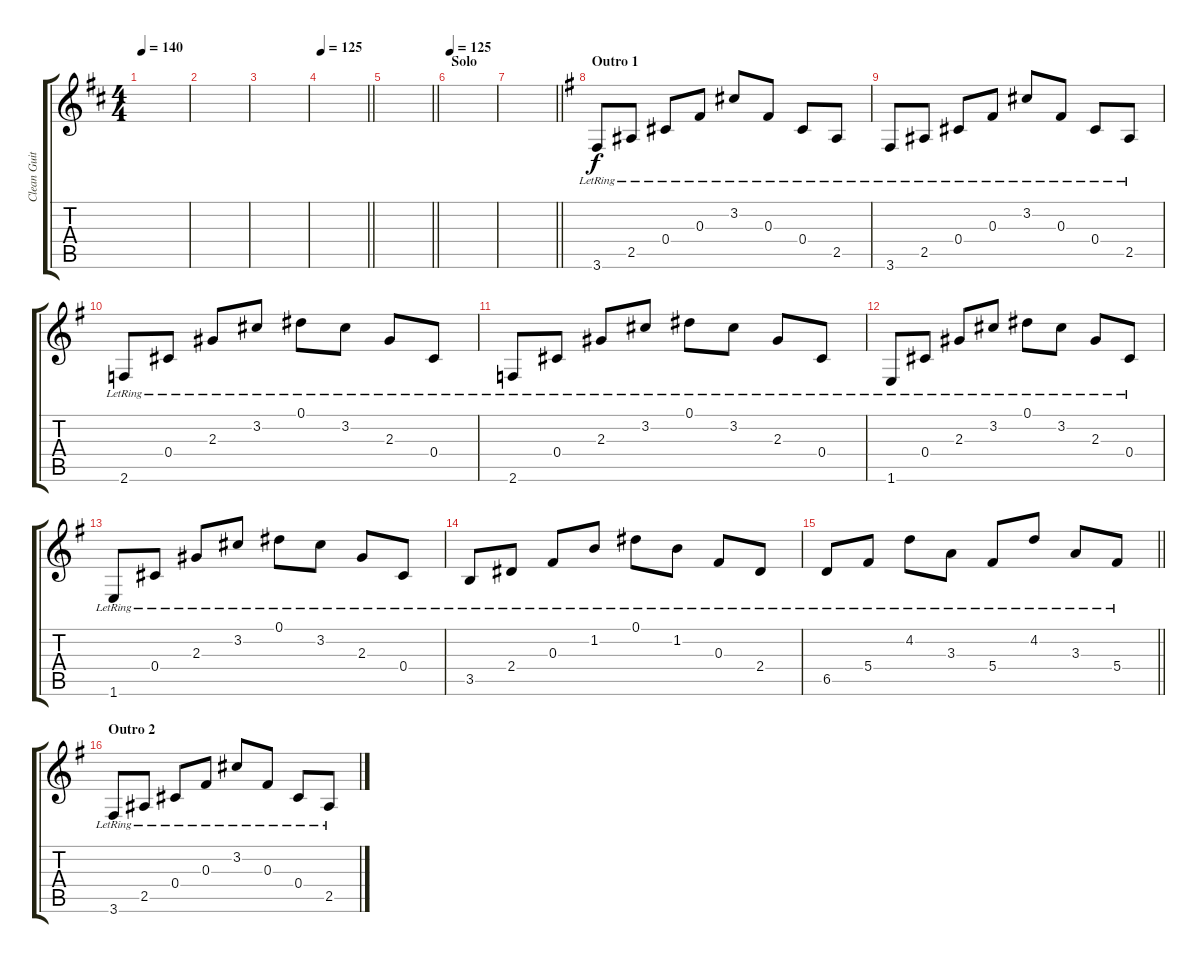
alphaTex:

\track ("Clean Guitar" "Clean Guit") {instrument electricguitarclean}
\staff {score tabs}
\tuning (Eb4 Bb3 Gb3 Db3 Ab2 Eb2) {hide}
\ts (4 4)
\tempo 140
\clef g2
\ks d
|
|
|
\tempo 125
\barLineRight lightlight
|
\barLineRight lightlight
|
\section ("" "Solo")
\tempo 125
|
\barLineRight lightlight
|
\section ("" "Outro 1")
\ks g
3.6{lr}.8 2.5{lr}.8 0.4{lr}.8 0.3{lr}.8 3.2{lr}.8 0.3{lr}.8 0.4{lr}.8 2.5{lr}.8 |
3.6{lr}.8 2.5{lr}.8 0.4{lr}.8 0.3{lr}.8 3.2{lr}.8 0.3{lr}.8 0.4{lr}.8 2.5{lr}.8 |
2.6{lr}.8 0.4{lr}.8 2.3{lr}.8 3.2{lr}.8 0.1{lr}.8 3.2{lr}.8 2.3{lr}.8 0.4{lr}.8 |
2.6{lr}.8 0.4{lr}.8 2.3{lr}.8 3.2{lr}.8 0.1{lr}.8 3.2{lr}.8 2.3{lr}.8 0.4{lr}.8 |
1.6{lr}.8 0.4{lr}.8 2.3{lr}.8 3.2{lr}.8 0.1{lr}.8 3.2{lr}.8 2.3{lr}.8 0.4{lr}.8 |
1.6{lr}.8 0.4{lr}.8 2.3{lr}.8 3.2{lr}.8 0.1{lr}.8 3.2{lr}.8 2.3{lr}.8 0.4{lr}.8 |
3.5{lr}.8 2.4{lr}.8 0.3{lr}.8 1.2{lr}.8 0.1{lr}.8 1.2{lr}.8 0.3{lr}.8 2.4{lr}.8 |
\barLineRight lightlight
6.5{lr}.8 5.4{lr}.8 4.2{lr}.8 3.3{lr}.8 5.4{lr}.8 4.2{lr}.8 3.3{lr}.8 5.4{lr}.8 |
\section ("" "Outro 2")
3.6{lr}.8 2.5{lr}.8 0.4{lr}.8 0.3{lr}.8 3.2{lr}.8 0.3{lr}.8 0.4{lr}.8 2.5{lr}.8
